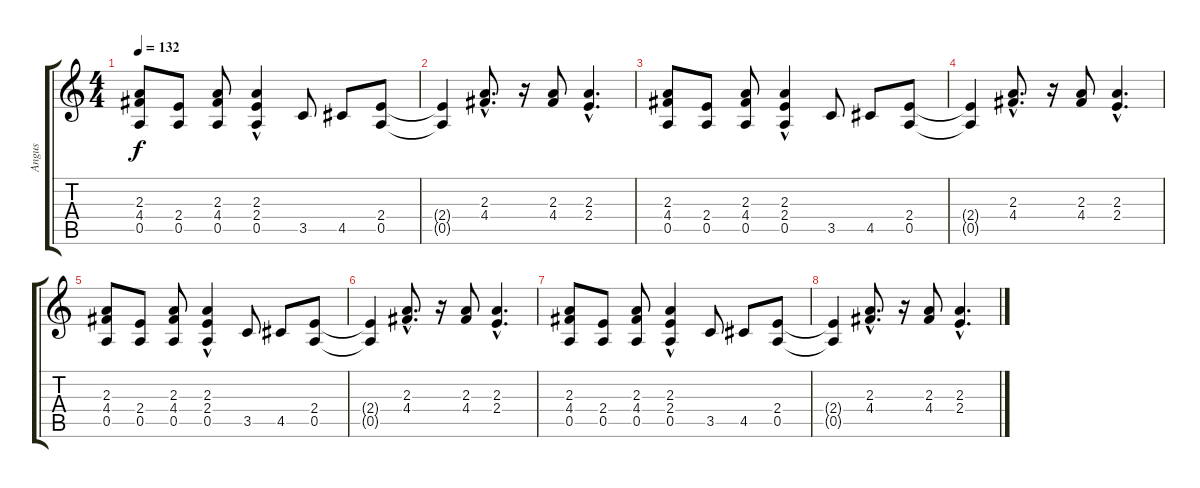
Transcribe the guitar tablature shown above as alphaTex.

\track ("Angus" "Angus") {instrument overdrivenguitar}
\staff {score tabs}
\tuning (E4 B3 G3 D3 A2 E2) {hide}
\ts (4 4)
\tempo 132
\clef g2
\ks c
(2.3 4.4 0.5).8{dy f} (2.4 0.5).8 (2.3 4.4 0.5).8 (2.3 2.4{hac} 0.5).4 3.5.8 4.5.8 (2.4 0.5).8 |
(2.4{t} 0.5{t}).4 (2.3{hac} 4.4{hac}).8{d} r.16 (2.3 4.4).8 (2.3{hac} 2.4{hac}).4{d} |
(2.3 4.4 0.5).8 (2.4 0.5).8 (2.3 4.4 0.5).8 (2.3 2.4{hac} 0.5).4 3.5.8 4.5.8 (2.4 0.5).8 |
(2.4{t} 0.5{t}).4 (2.3{hac} 4.4{hac}).8{d} r.16 (2.3 4.4).8 (2.3{hac} 2.4{hac}).4{d} |
(2.3 4.4 0.5).8 (2.4 0.5).8 (2.3 4.4 0.5).8 (2.3 2.4{hac} 0.5).4 3.5.8 4.5.8 (2.4 0.5).8 |
(2.4{t} 0.5{t}).4 (2.3{hac} 4.4{hac}).8{d} r.16 (2.3 4.4).8 (2.3{hac} 2.4{hac}).4{d} |
(2.3 4.4 0.5).8 (2.4 0.5).8 (2.3 4.4 0.5).8 (2.3 2.4{hac} 0.5).4 3.5.8 4.5.8 (2.4 0.5).8 |
(2.4{t} 0.5{t}).4 (2.3{hac} 4.4{hac}).8{d} r.16 (2.3 4.4).8 (2.3{hac} 2.4{hac}).4{d}
